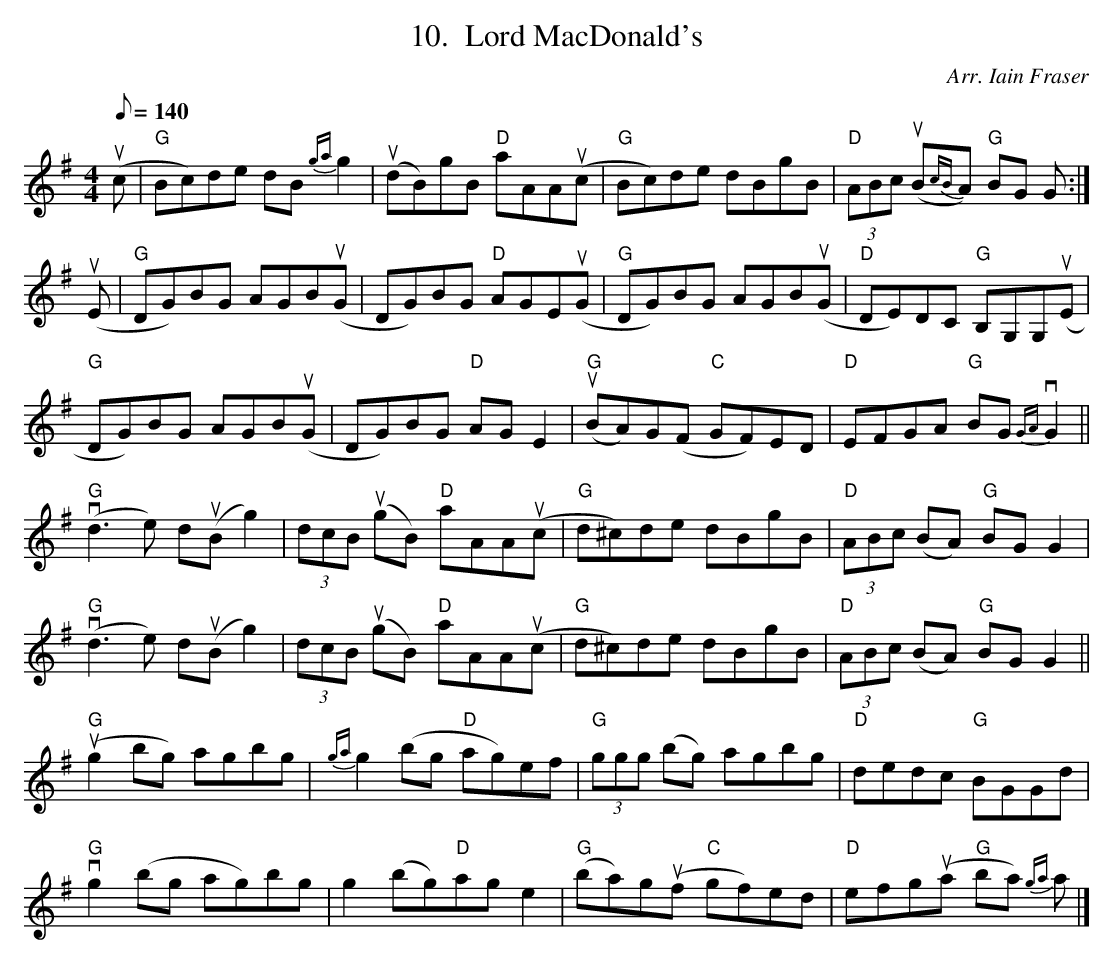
X:1
T:Lord MacDonald's
C:Arr. Iain Fraser
L:1/8
Q:140
M:4/4
%%score 1 | 2
K:G
V:1
(uc|"G"Bc)de dB {ga}g2|(udB)gB "D"aAA(uc|"G"Bc)de dBgB|"D"(3ABc (uB{cB}A) "G"BG G :|
(uE|"G"DG)BG AGB(uG|DG)BG "D"AGE(uG|"G"DG)BG AGB(uG|"D"DE)DC"G" B,G,G,(uE|
"G"DG)BG AGB(uG|DG)BG "D"AG E2|"G"(uBA)G(F "C"GF)ED|"D"EFGA "G"BG {GA}vG2||
"G"(vd3e) d(uBg2)|(3dcB (ugB)"D" aAA(uc|"G"d^c)de dBgB|"D"(3ABc (BA) "G"BG G2|
"G"(vd3e) d(uBg2)|(3dcB (ugB)"D" aAA(uc|"G"d^c)de dBgB|"D"(3ABc (BA)"G" BG G2||
"G"(ug2 bg) agbg|{ga}g2 (bg "D"ag)ef|"G"(3ggg (bg) agbg|"D"dedc "G"BGGd|
"G"vg2 (bg ag)bg|g2 (bg)"D"ag e2|"G"(ba)g(uf "C"gf)ed|"D"efg(ua"G" ba) {ga}a|]
V:C clef=bass middle=D octave=-1
z|G3GG2D2|G2D2A2D2|G3GG2G2|D3DG2G:|
z|G,3G,G,2G,2|G,3G,G,2G,2|G,3G,G,2G,2|G3DB,2G,2|
G,3G,G,2G,2|G,3G,G,2G,2|G,3B,C2E2|A,3D G2G,2||
G3GG2G2|G3GA2F2|G3GG2G2|G3DB,2G,2|
G3GG2G2|G3GA2F2|G3GG2G2|G3DB,2G,2||
D2z2G2z2|FGAB c2F2|D2z2G2z2|DEDC B,2G,2|
D2z2G2z2|FGAB c2F2|G2D2E2B,2|CDEF G2A,|]
